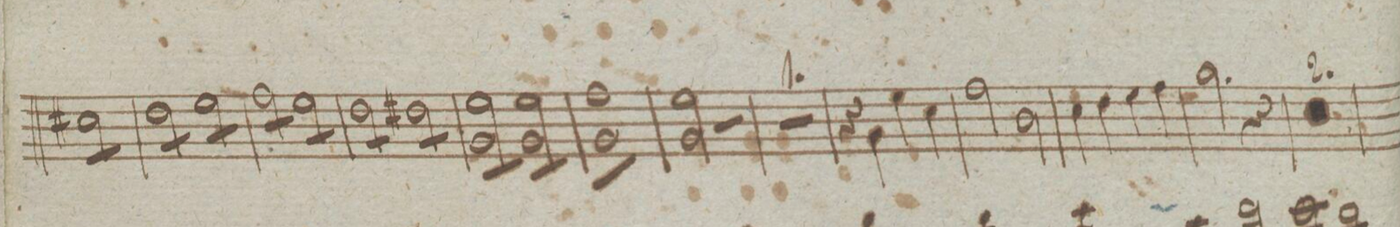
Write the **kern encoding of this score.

**kern	**dynam
*I"Violino Imo	*
*clefG2	*
*k[]	*
*met(c|)	*
*M2/2	*
8cc#X\L	.
8cc#X\	.
8cc#X\	.
8cc#X\J	.
=197	=197
8dd\L	.
8dd\	.
8dd\	.
8dd\J	.
8ee\L	.
8ee\	.
8ee\	.
8ee\J	.
=198	=198
8ff\L	.
8ff\	.
8ff\	.
8ff\J	.
8ee\L	.
8ee\	.
8ee\	.
8ee\J	.
=199	=199
8dd\L	.
8dd\	.
8dd\	.
8dd\J	.
8dd#X\L	.
8dd#X\	.
8dd#X\	.
8dd#X\J	.
=200	=200
8ee\ 8g\L	.
8ee\ 8g\	.
8ee\ 8g\	.
8ee\ 8g\J	.
8ee\ 8g\L	.
8ee\ 8g\	.
8ee\ 8g\	.
8ee\ 8g\J	.
=201	=201
8ff\ 8g\L	.
8ff\ 8g\	.
8ff\ 8g\	.
8ff\ 8g\	.
8ff\ 8g\	.
8ff\ 8g\	.
8ff\ 8g\	.
8ff\ 8g\J	.
*Xtremolo	*
=202	=202
2ee\ 2g\	.
2r	.
=203	=203
1r	.
=204	=204
4r	.
4g\	.
4ee\	.
4cc\	.
=205	=205
2ff\	.
2b\	.
=206	=206
4cc\	.
4dd\	.
4ee\	.
4ff\	.
=207	=207
2.gg\	.
4r	.
=208	=208
1r	.
=209	=209
1r	.
=210	=210
*-	*-
